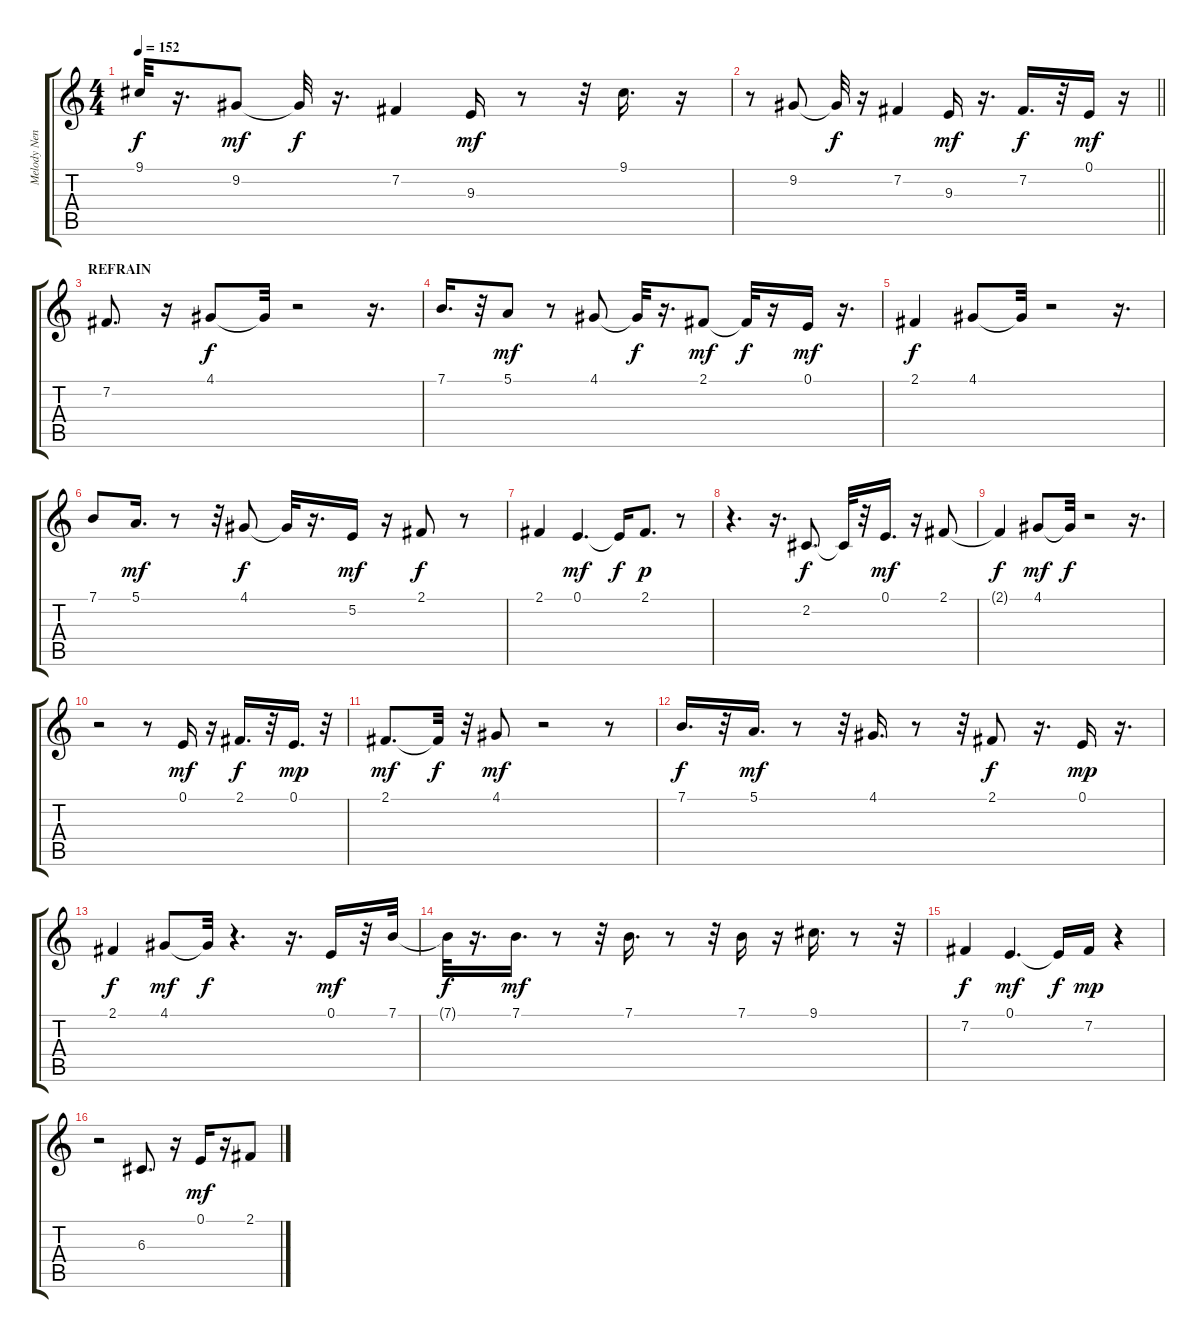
\track ("Melody Neneh" "Melody Nen") {instrument oboe}
\staff {score tabs}
\tuning (E4 B3 G3 D3 A2 E2) {hide}
\ts (4 4)
\tempo 152
\clef g2
\ks c
9.1{t}.32{dy f} r.16{d} 9.2.8{dy mf} 9.2{t}.32{dy f} r.16{d} 7.2.4 9.3.16{dy mf} r.8 r.32 9.1.16{d} r.16 |
\barLineRight lightlight
r.8 9.2.8 9.2{t}.32{dy f} r.16 7.2.4 9.3.16{dy mf} r.16{d} 7.2.16{d dy f} r.32 0.1.16{dy mf} r.16 |
\section ("" "REFRAIN")
7.2.8{d} r.16 4.1.8{dy f} 4.1{t}.32 r.2 r.16{d} |
7.1.16{d} r.32 5.1.8{dy mf} r.8 4.1.8 4.1{t}.32{dy f} r.16{d} 2.1.8{dy mf} 2.1{t}.32{dy f} r.16 0.1.16{dy mf} r.16{d} |
2.1.4{dy f} 4.1.8 4.1{t}.32 r.2 r.16{d} |
7.1.8 5.1.16{d dy mf} r.8 r.32 4.1.8{dy f} 4.1{t}.32 r.16{d} 5.2.16{dy mf} r.16 2.1.8{dy f} r.8 |
2.1.4 0.1.4{d dy mf} 0.1{t}.16{dy f} 2.1.8{d dy p} r.8 |
r.4{d} r.16{d} 2.2.8{d dy f} 2.2{t}.32 r.32 0.1.16{d dy mf} r.16 2.1.8 |
2.1{t}.4{dy f} 4.1.8{dy mf} 4.1{t}.32{dy f} r.2 r.16{d} |
r.2 r.8 0.1.16{dy mf} r.16 2.1.16{d dy f} r.32 0.1.16{d dy mp} r.32 |
2.1.8{d dy mf} 2.1{t}.32{dy f} r.32 4.1.8{dy mf} r.2 r.8 |
7.1.16{d dy f} r.32 5.1.16{d dy mf} r.8 r.32 4.1.16{d} r.8 r.32 2.1.8{dy f} r.16{d} 0.1.16{dy mp} r.16{d} |
2.1.4{dy f} 4.1.8{dy mf} 4.1{t}.32{dy f} r.4{d} r.16{d} 0.1.16{dy mf} r.32 7.1.32 |
7.1{t}.32{dy f} r.16{d} 7.1.16{d dy mf} r.8 r.32 7.1.16{d} r.8 r.32 7.1.16 r.16 9.1.16{d} r.8 r.32 |
7.2.4{dy f} 0.1.4{d dy mf} 0.1{t}.16{dy f} 7.2.16{dy mp} r.4 |
r.2 6.3.8{d} r.16 0.1.16{dy mf} r.16 2.1.8
